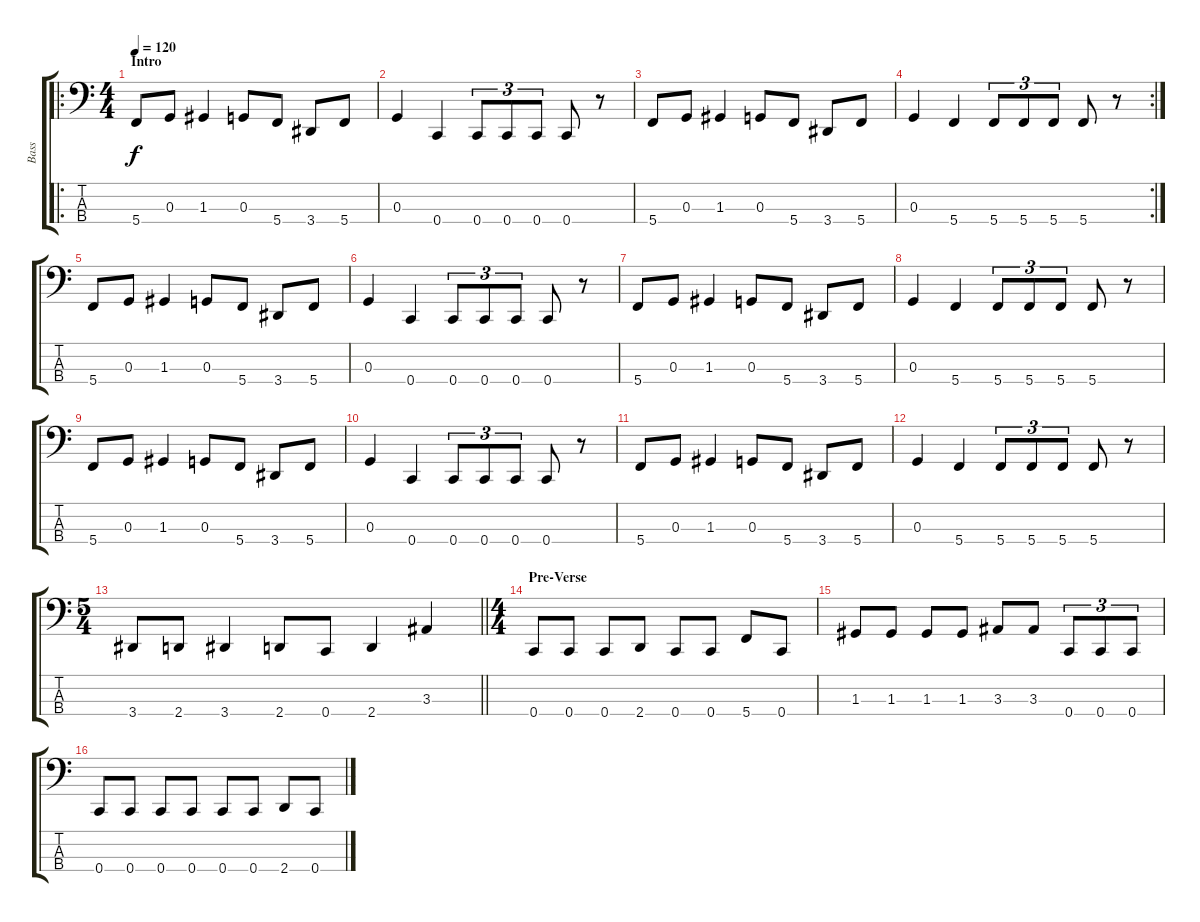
\track ("Bass" "Bass") {instrument electricbasspick}
\staff {score tabs}
\tuning (F2 C2 G1 C1) {hide}
\ro
\ts (4 4)
\section ("" "Intro")
\tempo 120
\clef f4
\ks c
5.4.8{dy f instrument electricbasspick} 0.3.8 1.3.4 0.3.8 5.4.8 3.4.8 5.4.8 |
0.3.4 0.4.4 0.4.8{tu (3 2)} 0.4.8{tu (3 2)} 0.4.8{tu (3 2)} 0.4.8 r.8 |
5.4.8 0.3.8 1.3.4 0.3.8 5.4.8 3.4.8 5.4.8 |
\rc 2
0.3.4 5.4.4 5.4.8{tu (3 2)} 5.4.8{tu (3 2)} 5.4.8{tu (3 2)} 5.4.8 r.8 |
5.4.8 0.3.8 1.3.4 0.3.8 5.4.8 3.4.8 5.4.8 |
0.3.4 0.4.4 0.4.8{tu (3 2)} 0.4.8{tu (3 2)} 0.4.8{tu (3 2)} 0.4.8 r.8 |
5.4.8 0.3.8 1.3.4 0.3.8 5.4.8 3.4.8 5.4.8 |
0.3.4 5.4.4 5.4.8{tu (3 2)} 5.4.8{tu (3 2)} 5.4.8{tu (3 2)} 5.4.8 r.8 |
5.4.8 0.3.8 1.3.4 0.3.8 5.4.8 3.4.8 5.4.8 |
0.3.4 0.4.4 0.4.8{tu (3 2)} 0.4.8{tu (3 2)} 0.4.8{tu (3 2)} 0.4.8 r.8 |
5.4.8 0.3.8 1.3.4 0.3.8 5.4.8 3.4.8 5.4.8 |
0.3.4 5.4.4 5.4.8{tu (3 2)} 5.4.8{tu (3 2)} 5.4.8{tu (3 2)} 5.4.8 r.8 |
\ts (5 4)
\barLineRight lightlight
3.4.8 2.4.8 3.4.4 2.4.8 0.4.8 2.4.4 3.3.4 |
\ts (4 4)
\section ("" "Pre-Verse")
0.4.8 0.4.8 0.4.8 2.4.8 0.4.8 0.4.8 5.4.8 0.4.8 |
1.3.8 1.3.8 1.3.8 1.3.8 3.3.8 3.3.8 0.4.8{tu (3 2)} 0.4.8{tu (3 2)} 0.4.8{tu (3 2)} |
0.4.8 0.4.8 0.4.8 0.4.8 0.4.8 0.4.8 2.4.8 0.4.8
